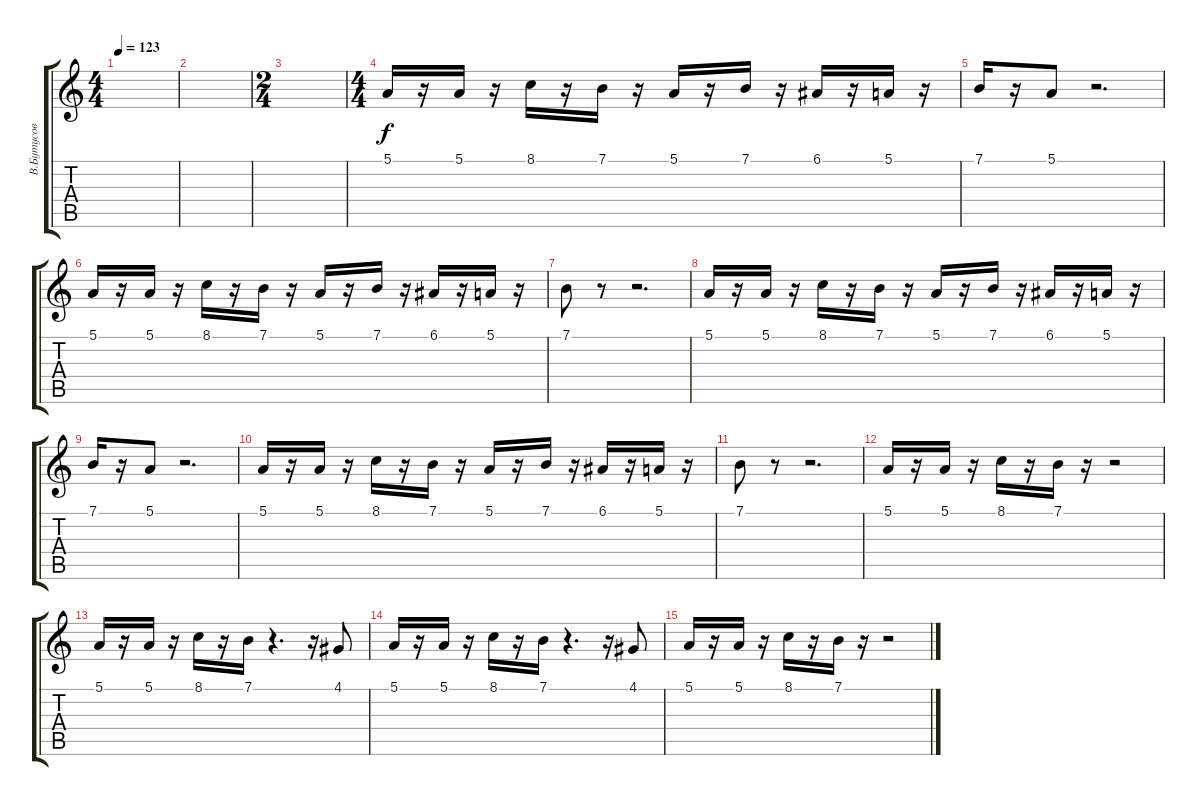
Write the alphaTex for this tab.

\track ("В.Бутусов (Вокал)" "В.Бутусов ") {instrument tenorsax}
\staff {score tabs}
\tuning (E4 B3 G3 D3 A2 E2) {hide}
\ts (4 4)
\tempo 123
\clef g2
\ks c
|
|
\ts (2 4)
|
\ts (4 4)
5.1.16 r.16 5.1.16 r.16 8.1.16 r.16 7.1.16 r.16 5.1.16 r.16 7.1.16 r.16 6.1.16 r.16 5.1.16 r.16 |
7.1.16 r.16 5.1.8 r.2{d} |
5.1.16 r.16 5.1.16 r.16 8.1.16 r.16 7.1.16 r.16 5.1.16 r.16 7.1.16 r.16 6.1.16 r.16 5.1.16 r.16 |
7.1.8 r.8 r.2{d} |
5.1.16 r.16 5.1.16 r.16 8.1.16 r.16 7.1.16 r.16 5.1.16 r.16 7.1.16 r.16 6.1.16 r.16 5.1.16 r.16 |
7.1.16 r.16 5.1.8 r.2{d} |
5.1.16 r.16 5.1.16 r.16 8.1.16 r.16 7.1.16 r.16 5.1.16 r.16 7.1.16 r.16 6.1.16 r.16 5.1.16 r.16 |
7.1.8 r.8 r.2{d} |
5.1.16 r.16 5.1.16 r.16 8.1.16 r.16 7.1.16 r.16 r.2 |
5.1.16 r.16 5.1.16 r.16 8.1.16 r.16 7.1.16 r.4{d} r.16 4.1.8 |
5.1.16 r.16 5.1.16 r.16 8.1.16 r.16 7.1.16 r.4{d} r.16 4.1.8 |
5.1.16 r.16 5.1.16 r.16 8.1.16 r.16 7.1.16 r.16 r.2
